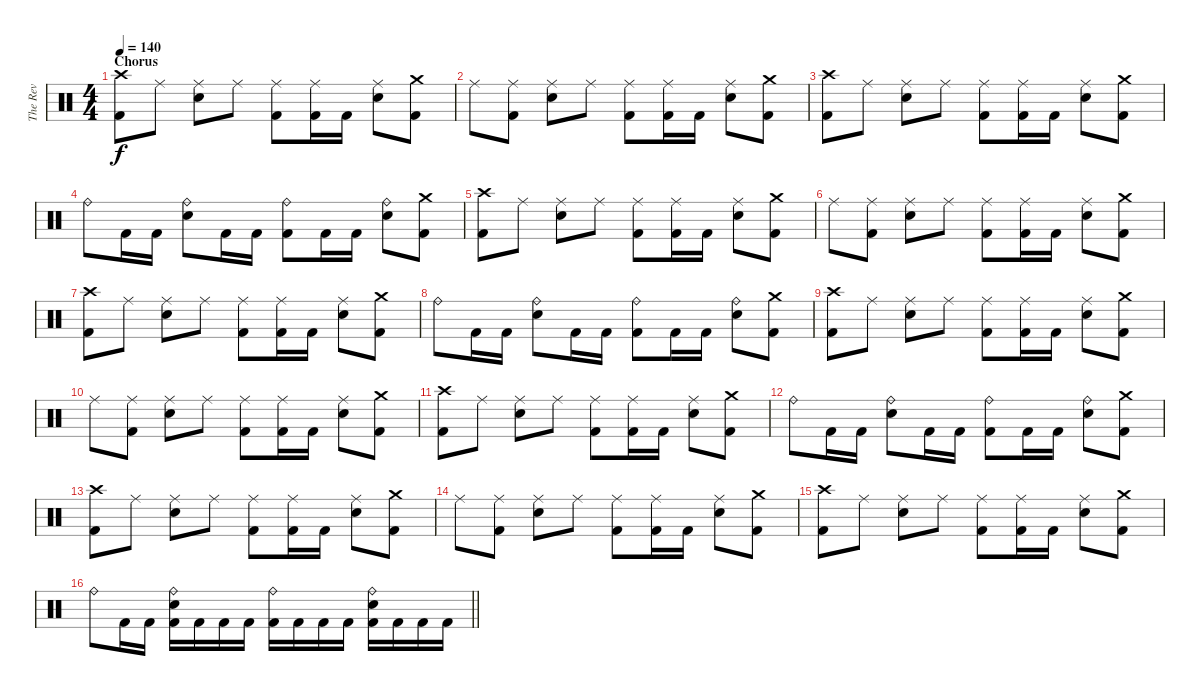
\track ("The Rev" "The Rev") {instrument percussion}
\staff {score}
\articulation defaults
\ts (4 4)
\section ("" "Chorus")
\tempo 140
\clef neutral
\ks c
("Crash high (hit)" "Kick (hit) 2").8{dy f} "Ride (middle)".8 ("Ride (middle)" "Snare (hit) 2").8 "Ride (middle)".8 ("Ride (middle)" "Kick (hit) 2").8 ("Ride (middle)" "Kick (hit) 2").16 "Kick (hit) 2".16 ("Ride (middle)" "Snare (hit) 2").8 ("Crash medium (hit)" "Kick (hit) 2").8 |
"Ride (middle)".8 ("Ride (middle)" "Kick (hit) 2").8 ("Ride (middle)" "Snare (hit) 2").8 "Ride (middle)".8 ("Ride (middle)" "Kick (hit) 2").8 ("Ride (middle)" "Kick (hit) 2").16 "Kick (hit) 2".16 ("Ride (middle)" "Snare (hit) 2").8 ("Crash medium (hit)" "Kick (hit) 2").8 |
("Crash high (hit)" "Kick (hit) 2").8 "Ride (middle)".8 ("Ride (middle)" "Snare (hit) 2").8 "Ride (middle)".8 ("Ride (middle)" "Kick (hit) 2").8 ("Ride (middle)" "Kick (hit) 2").16 "Kick (hit) 2".16 ("Ride (middle)" "Snare (hit) 2").8 ("Crash medium (hit)" "Kick (hit) 2").8 |
"Ride (bell)".8 "Kick (hit) 2".16 "Kick (hit) 2".16 ("Ride (bell)" "Snare (hit) 2").8 "Kick (hit) 2".16 "Kick (hit) 2".16 ("Ride (bell)" "Kick (hit) 2").8 "Kick (hit) 2".16 "Kick (hit) 2".16 ("Ride (bell)" "Snare (hit) 2").8 ("Crash medium (hit)" "Kick (hit) 2").8 |
("Crash high (hit)" "Kick (hit) 2").8 "Ride (middle)".8 ("Ride (middle)" "Snare (hit) 2").8 "Ride (middle)".8 ("Ride (middle)" "Kick (hit) 2").8 ("Ride (middle)" "Kick (hit) 2").16 "Kick (hit) 2".16 ("Ride (middle)" "Snare (hit) 2").8 ("Crash medium (hit)" "Kick (hit) 2").8 |
"Ride (middle)".8 ("Ride (middle)" "Kick (hit) 2").8 ("Ride (middle)" "Snare (hit) 2").8 "Ride (middle)".8 ("Ride (middle)" "Kick (hit) 2").8 ("Ride (middle)" "Kick (hit) 2").16 "Kick (hit) 2".16 ("Ride (middle)" "Snare (hit) 2").8 ("Crash medium (hit)" "Kick (hit) 2").8 |
("Crash high (hit)" "Kick (hit) 2").8 "Ride (middle)".8 ("Ride (middle)" "Snare (hit) 2").8 "Ride (middle)".8 ("Ride (middle)" "Kick (hit) 2").8 ("Ride (middle)" "Kick (hit) 2").16 "Kick (hit) 2".16 ("Ride (middle)" "Snare (hit) 2").8 ("Crash medium (hit)" "Kick (hit) 2").8 |
"Ride (bell)".8 "Kick (hit) 2".16 "Kick (hit) 2".16 ("Ride (bell)" "Snare (hit) 2").8 "Kick (hit) 2".16 "Kick (hit) 2".16 ("Ride (bell)" "Kick (hit) 2").8 "Kick (hit) 2".16 "Kick (hit) 2".16 ("Ride (bell)" "Snare (hit) 2").8 ("Crash medium (hit)" "Kick (hit) 2").8 |
("Crash high (hit)" "Kick (hit) 2").8 "Ride (middle)".8 ("Ride (middle)" "Snare (hit) 2").8 "Ride (middle)".8 ("Ride (middle)" "Kick (hit) 2").8 ("Ride (middle)" "Kick (hit) 2").16 "Kick (hit) 2".16 ("Ride (middle)" "Snare (hit) 2").8 ("Crash medium (hit)" "Kick (hit) 2").8 |
"Ride (middle)".8 ("Ride (middle)" "Kick (hit) 2").8 ("Ride (middle)" "Snare (hit) 2").8 "Ride (middle)".8 ("Ride (middle)" "Kick (hit) 2").8 ("Ride (middle)" "Kick (hit) 2").16 "Kick (hit) 2".16 ("Ride (middle)" "Snare (hit) 2").8 ("Crash medium (hit)" "Kick (hit) 2").8 |
("Crash high (hit)" "Kick (hit) 2").8 "Ride (middle)".8 ("Ride (middle)" "Snare (hit) 2").8 "Ride (middle)".8 ("Ride (middle)" "Kick (hit) 2").8 ("Ride (middle)" "Kick (hit) 2").16 "Kick (hit) 2".16 ("Ride (middle)" "Snare (hit) 2").8 ("Crash medium (hit)" "Kick (hit) 2").8 |
"Ride (bell)".8 "Kick (hit) 2".16 "Kick (hit) 2".16 ("Ride (bell)" "Snare (hit) 2").8 "Kick (hit) 2".16 "Kick (hit) 2".16 ("Ride (bell)" "Kick (hit) 2").8 "Kick (hit) 2".16 "Kick (hit) 2".16 ("Ride (bell)" "Snare (hit) 2").8 ("Crash medium (hit)" "Kick (hit) 2").8 |
("Crash high (hit)" "Kick (hit) 2").8 "Ride (middle)".8 ("Ride (middle)" "Snare (hit) 2").8 "Ride (middle)".8 ("Ride (middle)" "Kick (hit) 2").8 ("Ride (middle)" "Kick (hit) 2").16 "Kick (hit) 2".16 ("Ride (middle)" "Snare (hit) 2").8 ("Crash medium (hit)" "Kick (hit) 2").8 |
"Ride (middle)".8 ("Ride (middle)" "Kick (hit) 2").8 ("Ride (middle)" "Snare (hit) 2").8 "Ride (middle)".8 ("Ride (middle)" "Kick (hit) 2").8 ("Ride (middle)" "Kick (hit) 2").16 "Kick (hit) 2".16 ("Ride (middle)" "Snare (hit) 2").8 ("Crash medium (hit)" "Kick (hit) 2").8 |
("Crash high (hit)" "Kick (hit) 2").8 "Ride (middle)".8 ("Ride (middle)" "Snare (hit) 2").8 "Ride (middle)".8 ("Ride (middle)" "Kick (hit) 2").8 ("Ride (middle)" "Kick (hit) 2").16 "Kick (hit) 2".16 ("Ride (middle)" "Snare (hit) 2").8 ("Crash medium (hit)" "Kick (hit) 2").8 |
\barLineRight lightlight "Ride (bell)".8 "Kick (hit) 2".16 "Kick (hit) 2".16
("Ride (bell)" "Snare (hit) 2" "Kick (hit) 2").16 "Kick (hit) 2".16 "Kick (hit) 2".16 "Kick (hit) 2".16 ("Ride (bell)" "Kick (hit) 2").16 "Kick (hit) 2".16 "Kick (hit) 2".16 "Kick (hit) 2".16 ("Ride (bell)" "Snare (hit) 2" "Kick (hit) 2").16 "Kick (hit) 2".16 "Kick (hit) 2".16 "Kick (hit) 2".16
